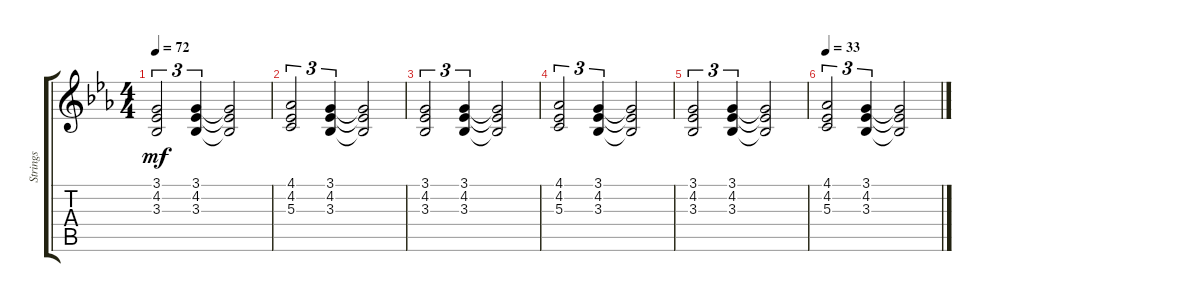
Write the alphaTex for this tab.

\track ("Strings" "Strings") {instrument stringensemble1}
\staff {score tabs}
\tuning (E4 B3 G3 D3 A2 E2) {hide}
\ts (4 4)
\tempo 72
\clef g2
\ks eb
(3.1 4.2 3.3).2{tu (3 2) dy mf} (3.1 4.2 3.3).4{tu (3 2)} (3.1{t} 4.2{t} 3.3{t}).2 |
(4.1 4.2 5.3).2{tu (3 2)} (3.1 4.2 3.3).4{tu (3 2)} (3.1{t} 4.2{t} 3.3{t}).2 |
(3.1 4.2 3.3).2{tu (3 2)} (3.1 4.2 3.3).4{tu (3 2)} (3.1{t} 4.2{t} 3.3{t}).2 |
(4.1 4.2 5.3).2{tu (3 2)} (3.1 4.2 3.3).4{tu (3 2)} (3.1{t} 4.2{t} 3.3{t}).2 |
(3.1 4.2 3.3).2{tu (3 2)} (3.1 4.2 3.3).4{tu (3 2)} (3.1{t} 4.2{t} 3.3{t}).2 |
\tempo 33
(4.1 4.2 5.3).2{tu (3 2)} (3.1 4.2 3.3).4{tu (3 2)} (3.1{t} 4.2{t} 3.3{t}).2
